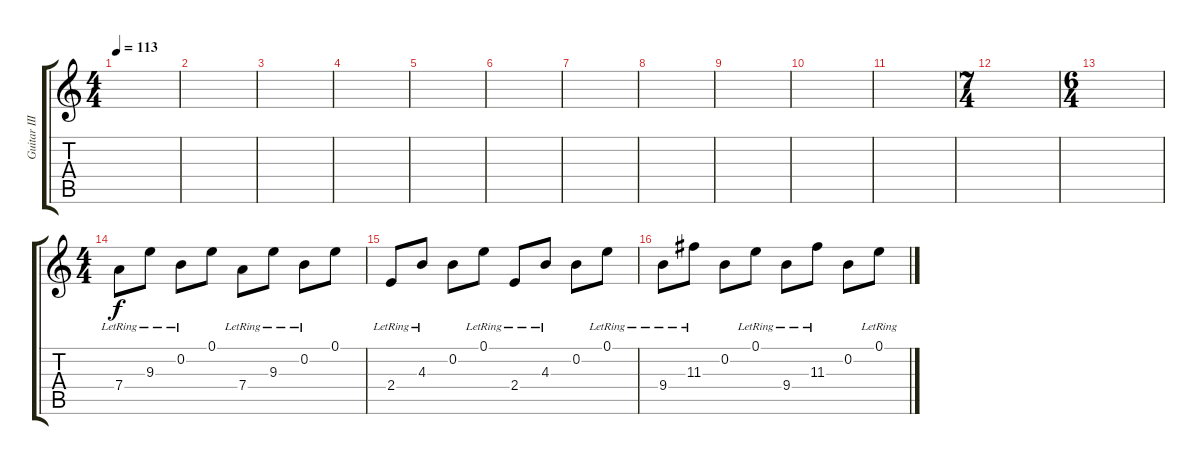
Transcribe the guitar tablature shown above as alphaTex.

\track ("Guitar III" "Guitar III") {instrument acousticguitarsteel}
\staff {score tabs}
\tuning (E4 B3 G3 D3 A2 E2) {hide}
\ts (4 4)
\tempo 113
\clef g2
\ks c
|
|
|
|
|
|
|
|
|
|
|
\ts (7 4)
|
\ts (6 4)
|
\ts (4 4)
7.4{lr}.8{dy f} 9.3{lr}.8 0.2{lr}.8 0.1.8 7.4{lr}.8 9.3{lr}.8 0.2{lr}.8 0.1.8 |
2.4{lr}.8 4.3{lr}.8 0.2.8 0.1{lr}.8 2.4{lr}.8 4.3{lr}.8 0.2.8 0.1{lr}.8 |
9.4{lr}.8 11.3{lr}.8 0.2.8 0.1{lr}.8 9.4{lr}.8 11.3{lr}.8 0.2.8 0.1{lr}.8
